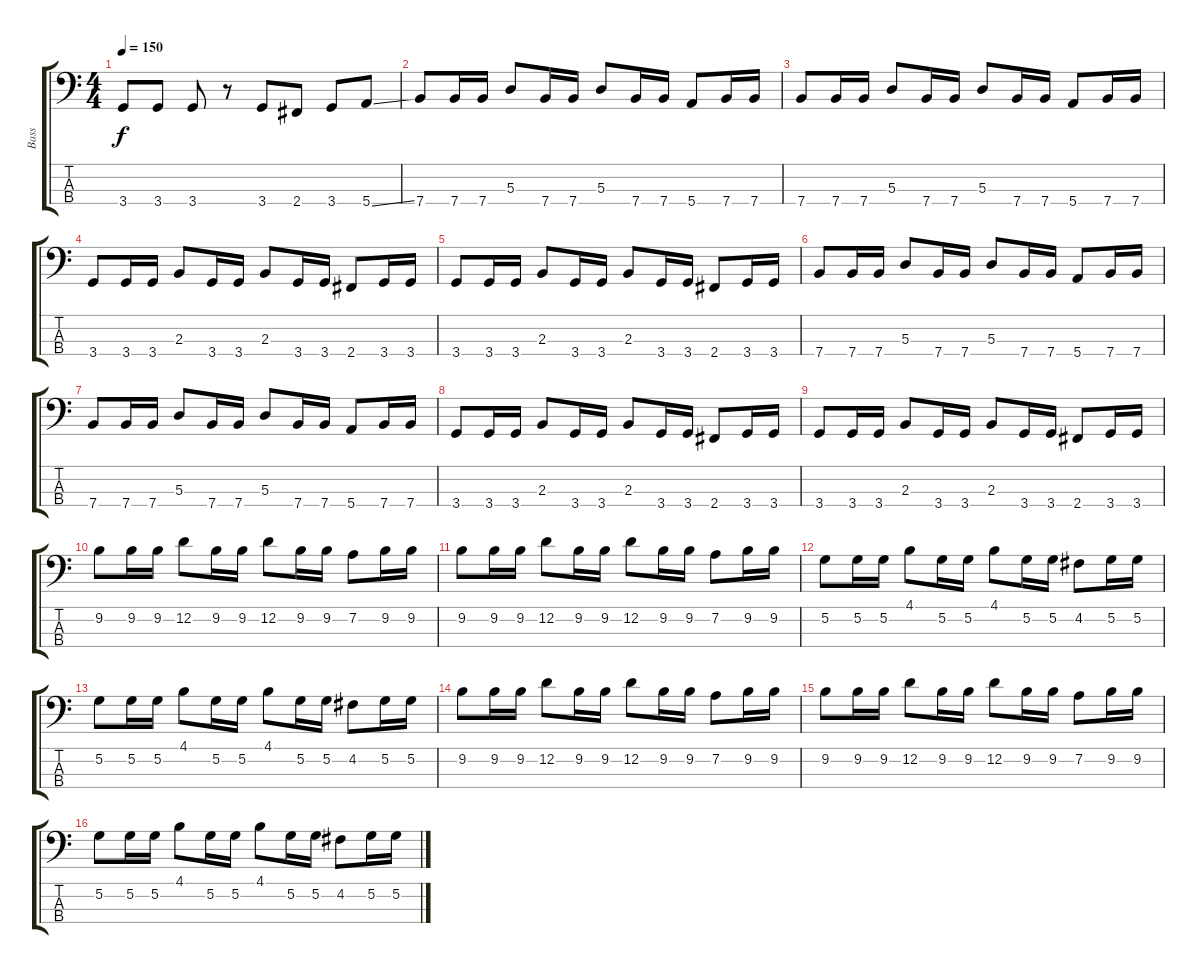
\track ("Bass" "Bass") {instrument electricbassfinger}
\staff {score tabs}
\tuning (G2 D2 A1 E1) {hide}
\ts (4 4)
\tempo 150
\clef f4
\ks c
3.4.8{dy f} 3.4.8 3.4.8 r.8 3.4.8 2.4.8 3.4.8 5.4{ss}.8 |
\section ("" "")
7.4.8 7.4.16 7.4.16 5.3.8 7.4.16 7.4.16 5.3.8 7.4.16 7.4.16 5.4.8 7.4.16 7.4.16 |
7.4.8 7.4.16 7.4.16 5.3.8 7.4.16 7.4.16 5.3.8 7.4.16 7.4.16 5.4.8 7.4.16 7.4.16 |
3.4.8 3.4.16 3.4.16 2.3.8 3.4.16 3.4.16 2.3.8 3.4.16 3.4.16 2.4.8 3.4.16 3.4.16 |
3.4.8 3.4.16 3.4.16 2.3.8 3.4.16 3.4.16 2.3.8 3.4.16 3.4.16 2.4.8 3.4.16 3.4.16 |
7.4.8 7.4.16 7.4.16 5.3.8 7.4.16 7.4.16 5.3.8 7.4.16 7.4.16 5.4.8 7.4.16 7.4.16 |
7.4.8 7.4.16 7.4.16 5.3.8 7.4.16 7.4.16 5.3.8 7.4.16 7.4.16 5.4.8 7.4.16 7.4.16 |
3.4.8 3.4.16 3.4.16 2.3.8 3.4.16 3.4.16 2.3.8 3.4.16 3.4.16 2.4.8 3.4.16 3.4.16 |
3.4.8 3.4.16 3.4.16 2.3.8 3.4.16 3.4.16 2.3.8 3.4.16 3.4.16 2.4.8 3.4.16 3.4.16 |
9.2.8 9.2.16 9.2.16 12.2.8 9.2.16 9.2.16 12.2.8 9.2.16 9.2.16 7.2.8 9.2.16 9.2.16 |
9.2.8 9.2.16 9.2.16 12.2.8 9.2.16 9.2.16 12.2.8 9.2.16 9.2.16 7.2.8 9.2.16 9.2.16 |
5.2.8 5.2.16 5.2.16 4.1.8 5.2.16 5.2.16 4.1.8 5.2.16 5.2.16 4.2.8 5.2.16 5.2.16 |
5.2.8 5.2.16 5.2.16 4.1.8 5.2.16 5.2.16 4.1.8 5.2.16 5.2.16 4.2.8 5.2.16 5.2.16 |
9.2.8 9.2.16 9.2.16 12.2.8 9.2.16 9.2.16 12.2.8 9.2.16 9.2.16 7.2.8 9.2.16 9.2.16 |
9.2.8 9.2.16 9.2.16 12.2.8 9.2.16 9.2.16 12.2.8 9.2.16 9.2.16 7.2.8 9.2.16 9.2.16 |
5.2.8 5.2.16 5.2.16 4.1.8 5.2.16 5.2.16 4.1.8 5.2.16 5.2.16 4.2.8 5.2.16 5.2.16
